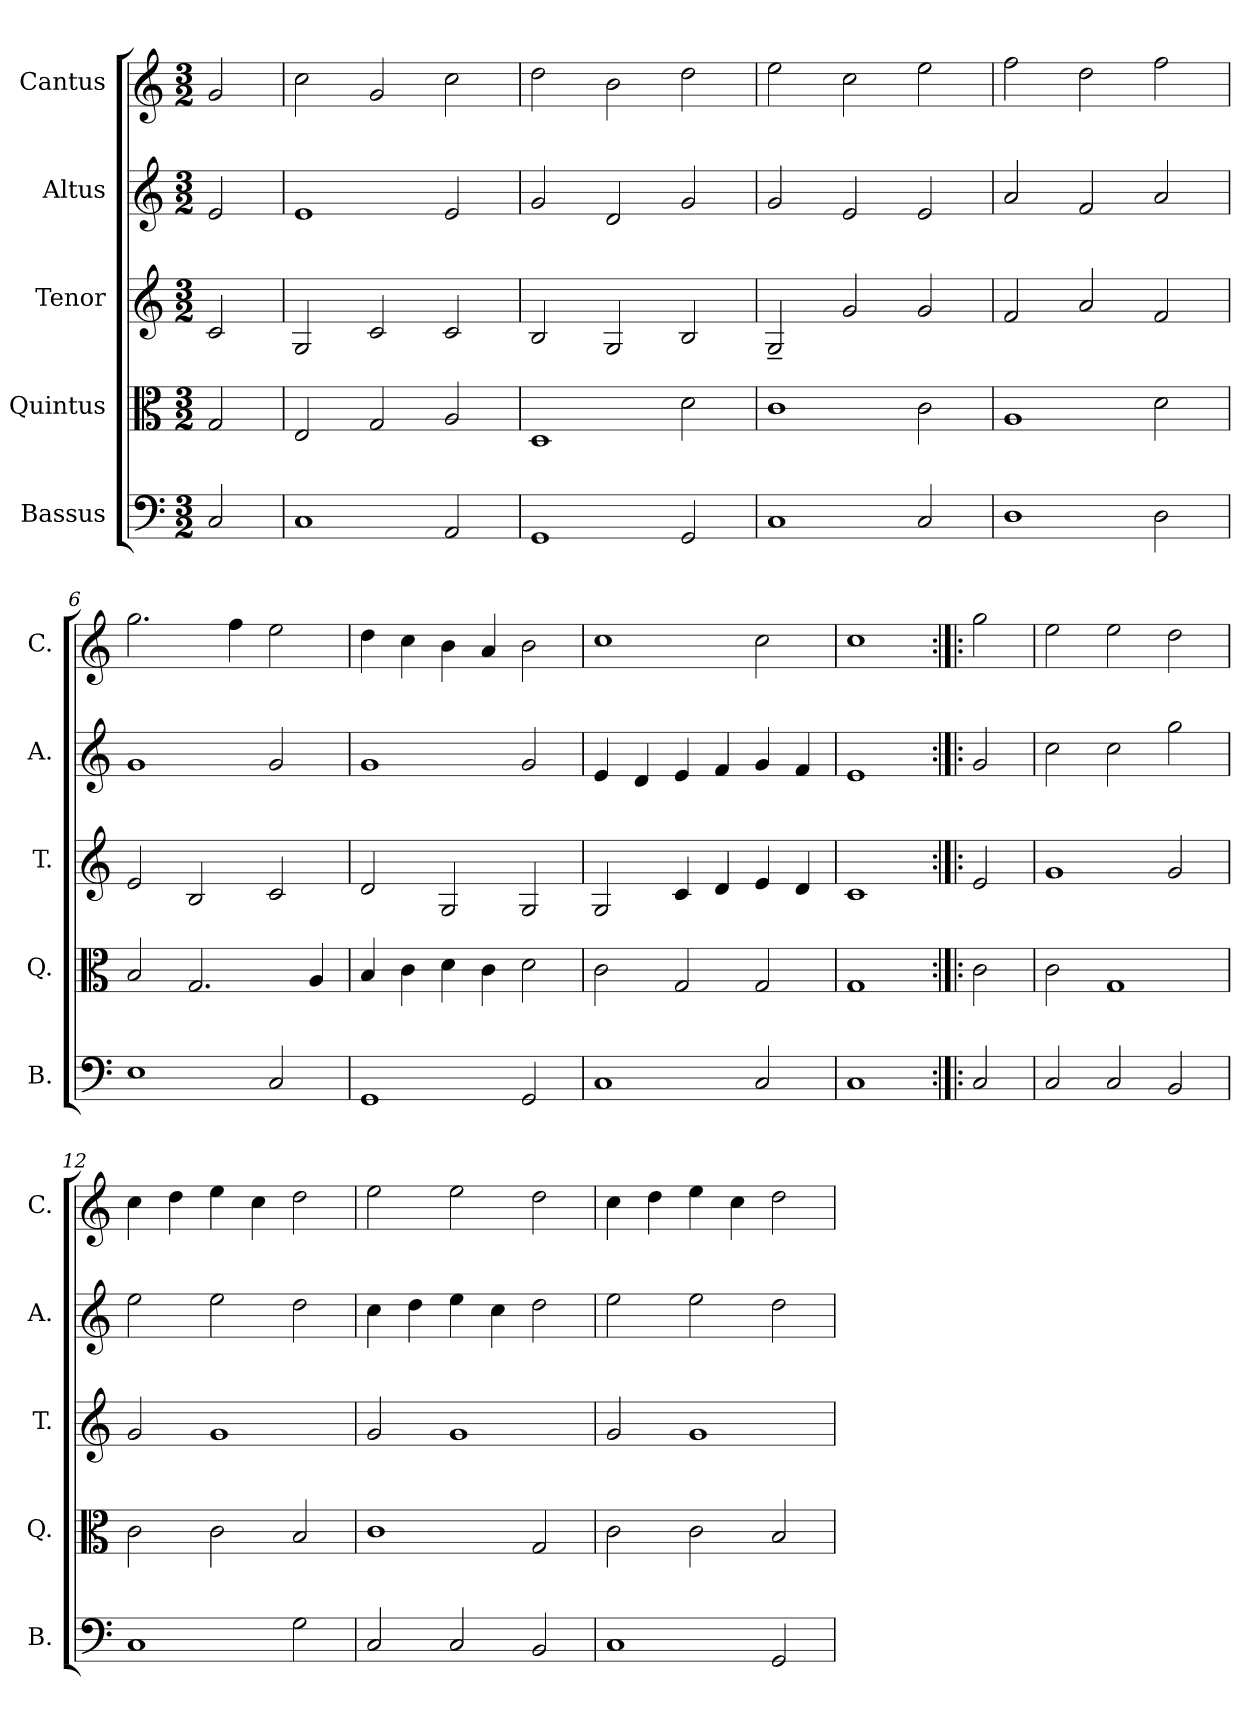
**kern	**kern	**kern	**kern	**kern
*part5	*part4	*part3	*part2	*part1
*staff5	*staff4	*staff3	*staff2	*staff1
*I"Bassus	*I"Quintus	*I"Tenor	*I"Altus	*I"Cantus
*I'B.	*I'Q.	*I'T.	*I'A.	*I'C.
*clefF4	*clefC3	*clefG2	*clefG2	*clefG2
*k[]	*k[]	*k[]	*k[]	*k[]
*C:	*C:	*C:	*C:	*C:
*M3/2	*M3/2	*M3/2	*M3/2	*M3/2
=1	=1	=1	=1	=1
2C/	2G/	2c/	2e/	2g/
=2	=2	=2	=2	=2
1C/	2E/	2G/	1e/	2cc\
.	2G/	2c/	.	2g/
2AA/	2A/	2c/	2e/	2cc\
=3	=3	=3	=3	=3
1GG/	1D/	2B/	2g/	2dd\
.	.	2G/	2d/	2b\
2GG/	2d\	2B/	2g/	2dd\
=4	=4	=4	=4	=4
1C/	1c\	2G~/	2g/	2ee\
.	.	2g/	2e/	2cc\
2C/	2c\	2g/	2e/	2ee\
=5	=5	=5	=5	=5
1D\	1A/	2f/	2a/	2ff\
.	.	2a/	2f/	2dd\
2D\	2d\	2f/	2a/	2ff\
=6	=6	=6	=6	=6
1E\	2B/	2e/	1g/	2.gg\
.	2.G/	2B/	.	.
.	.	.	.	4ff\
2C/	.	2c/	2g/	2ee\
.	4A/	.	.	.
!!LO:LB:g=z
=7	=7	=7	=7	=7
1GG/	4B/	2d/	1g/	4dd\
.	4c\	.	.	4cc\
.	4d\	2G/	.	4b\
.	4c\	.	.	4a/
2GG/	2d\	2G/	2g/	2b\
=8	=8	=8	=8	=8
1C/	2c\	2G/	4e/	1cc\
.	.	.	4d/	.
.	2G/	4c/	4e/	.
.	.	4d/	4f/	.
2C/	2G/	4e/	4g/	2cc\
.	.	4d/	4f/	.
=9	=9	=9	=9	=9
1C/	1G/	1c/	1e/	1cc\
=10:|!|:	=10:|!|:	=10:|!|:	=10:|!|:	=10:|!|:
2C/	2c\	2e/	2g/	2gg\
=11	=11	=11	=11	=11
2C/	2c\	1g/	2cc\	2ee\
2C/	1G/	.	2cc\	2ee\
2BB/	.	2g/	2gg\	2dd\
=12	=12	=12	=12	=12
1C/	2c\	2g/	2ee\	4cc\
.	.	.	.	4dd\
.	2c\	1g/	2ee\	4ee\
.	.	.	.	4cc\
2G\	2B/	.	2dd\	2dd\
!!LO:PB:g=z
=13	=13	=13	=13	=13
2C/	1c\	2g/	4cc\	2ee\
.	.	.	4dd\	.
2C/	.	1g/	4ee\	2ee\
.	.	.	4cc\	.
2BB/	2G/	.	2dd\	2dd\
=14	=14	=14	=14	=14
1C/	2c\	2g/	2ee\	4cc\
.	.	.	.	4dd\
.	2c\	1g/	2ee\	4ee\
.	.	.	.	4cc\
2GG/	2B/	.	2dd\	2dd\
=	=	=	=	=
*-	*-	*-	*-	*-
